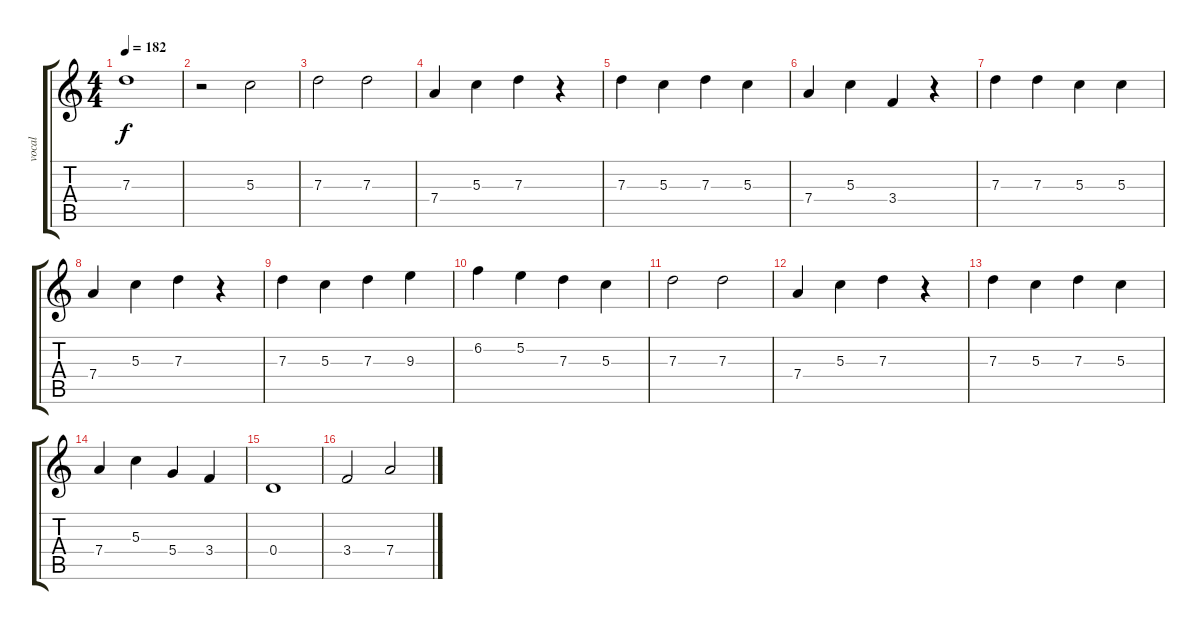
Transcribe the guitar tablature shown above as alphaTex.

\track ("vocal" "vocal") {instrument acousticguitarsteel}
\staff {score tabs}
\tuning (E4 B3 G3 D3 A2 E2) {hide}
\ts (4 4)
\tempo 182
\clef g2
\ks c
7.3.1{dy f} |
r.2 5.3.2 |
7.3.2 7.3.2 |
7.4.4 5.3.4 7.3.4 r.4 |
7.3.4 5.3.4 7.3.4 5.3.4 |
7.4.4 5.3.4 3.4.4 r.4 |
7.3.4 7.3.4 5.3.4 5.3.4 |
7.4.4 5.3.4 7.3.4 r.4 |
7.3.4 5.3.4 7.3.4 9.3.4 |
6.2.4 5.2.4 7.3.4 5.3.4 |
7.3.2 7.3.2 |
7.4.4 5.3.4 7.3.4 r.4 |
7.3.4 5.3.4 7.3.4 5.3.4 |
7.4.4 5.3.4 5.4.4 3.4.4 |
0.4.1 |
3.4.2 7.4.2
